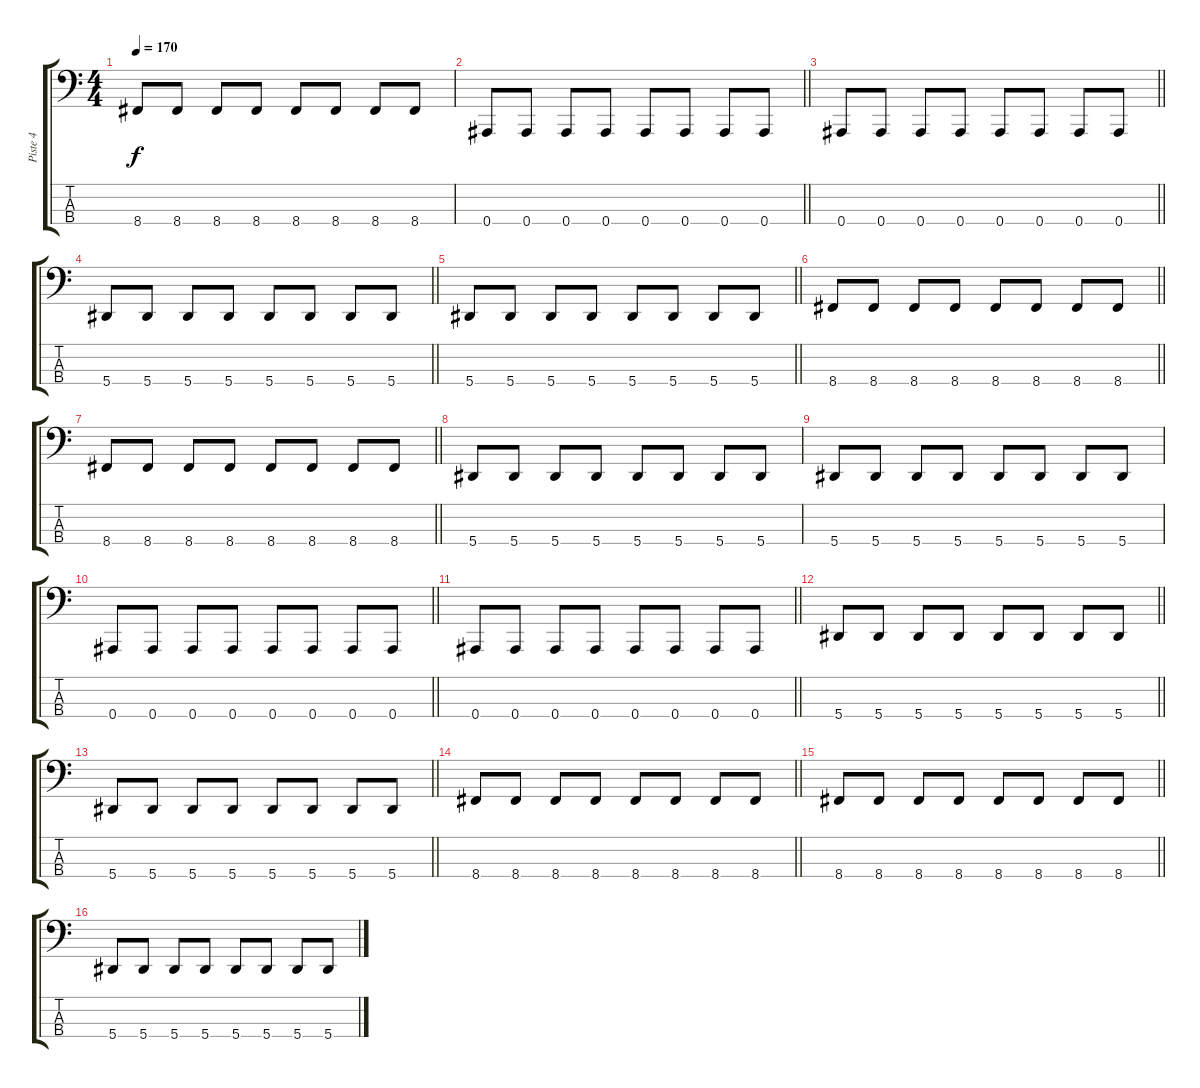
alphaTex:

\track ("Piste 4" "Piste 4") {mute instrument electricbasspick}
\staff {score tabs}
\tuning (Eb2 Bb1 F1 Bb0) {hide}
\ts (4 4)
\tempo 170
\clef f4
\ks c
8.4.8{dy f} 8.4.8 8.4.8 8.4.8 8.4.8 8.4.8 8.4.8 8.4.8 |
\barLineRight lightlight
0.4.8 0.4.8 0.4.8 0.4.8 0.4.8 0.4.8 0.4.8 0.4.8 |
\barLineRight lightlight
0.4.8 0.4.8 0.4.8 0.4.8 0.4.8 0.4.8 0.4.8 0.4.8 |
\barLineRight lightlight
5.4.8 5.4.8 5.4.8 5.4.8 5.4.8 5.4.8 5.4.8 5.4.8 |
\barLineRight lightlight
5.4.8 5.4.8 5.4.8 5.4.8 5.4.8 5.4.8 5.4.8 5.4.8 |
\barLineRight lightlight
8.4.8 8.4.8 8.4.8 8.4.8 8.4.8 8.4.8 8.4.8 8.4.8 |
\barLineRight lightlight
8.4.8 8.4.8 8.4.8 8.4.8 8.4.8 8.4.8 8.4.8 8.4.8 |
5.4.8 5.4.8 5.4.8 5.4.8 5.4.8 5.4.8 5.4.8 5.4.8 |
5.4.8 5.4.8 5.4.8 5.4.8 5.4.8 5.4.8 5.4.8 5.4.8 |
\barLineRight lightlight
0.4.8 0.4.8 0.4.8 0.4.8 0.4.8 0.4.8 0.4.8 0.4.8 |
\barLineRight lightlight
0.4.8 0.4.8 0.4.8 0.4.8 0.4.8 0.4.8 0.4.8 0.4.8 |
\barLineRight lightlight
5.4.8 5.4.8 5.4.8 5.4.8 5.4.8 5.4.8 5.4.8 5.4.8 |
\barLineRight lightlight
5.4.8 5.4.8 5.4.8 5.4.8 5.4.8 5.4.8 5.4.8 5.4.8 |
\barLineRight lightlight
8.4.8 8.4.8 8.4.8 8.4.8 8.4.8 8.4.8 8.4.8 8.4.8 |
\barLineRight lightlight
8.4.8 8.4.8 8.4.8 8.4.8 8.4.8 8.4.8 8.4.8 8.4.8 |
5.4.8 5.4.8 5.4.8 5.4.8 5.4.8 5.4.8 5.4.8 5.4.8
